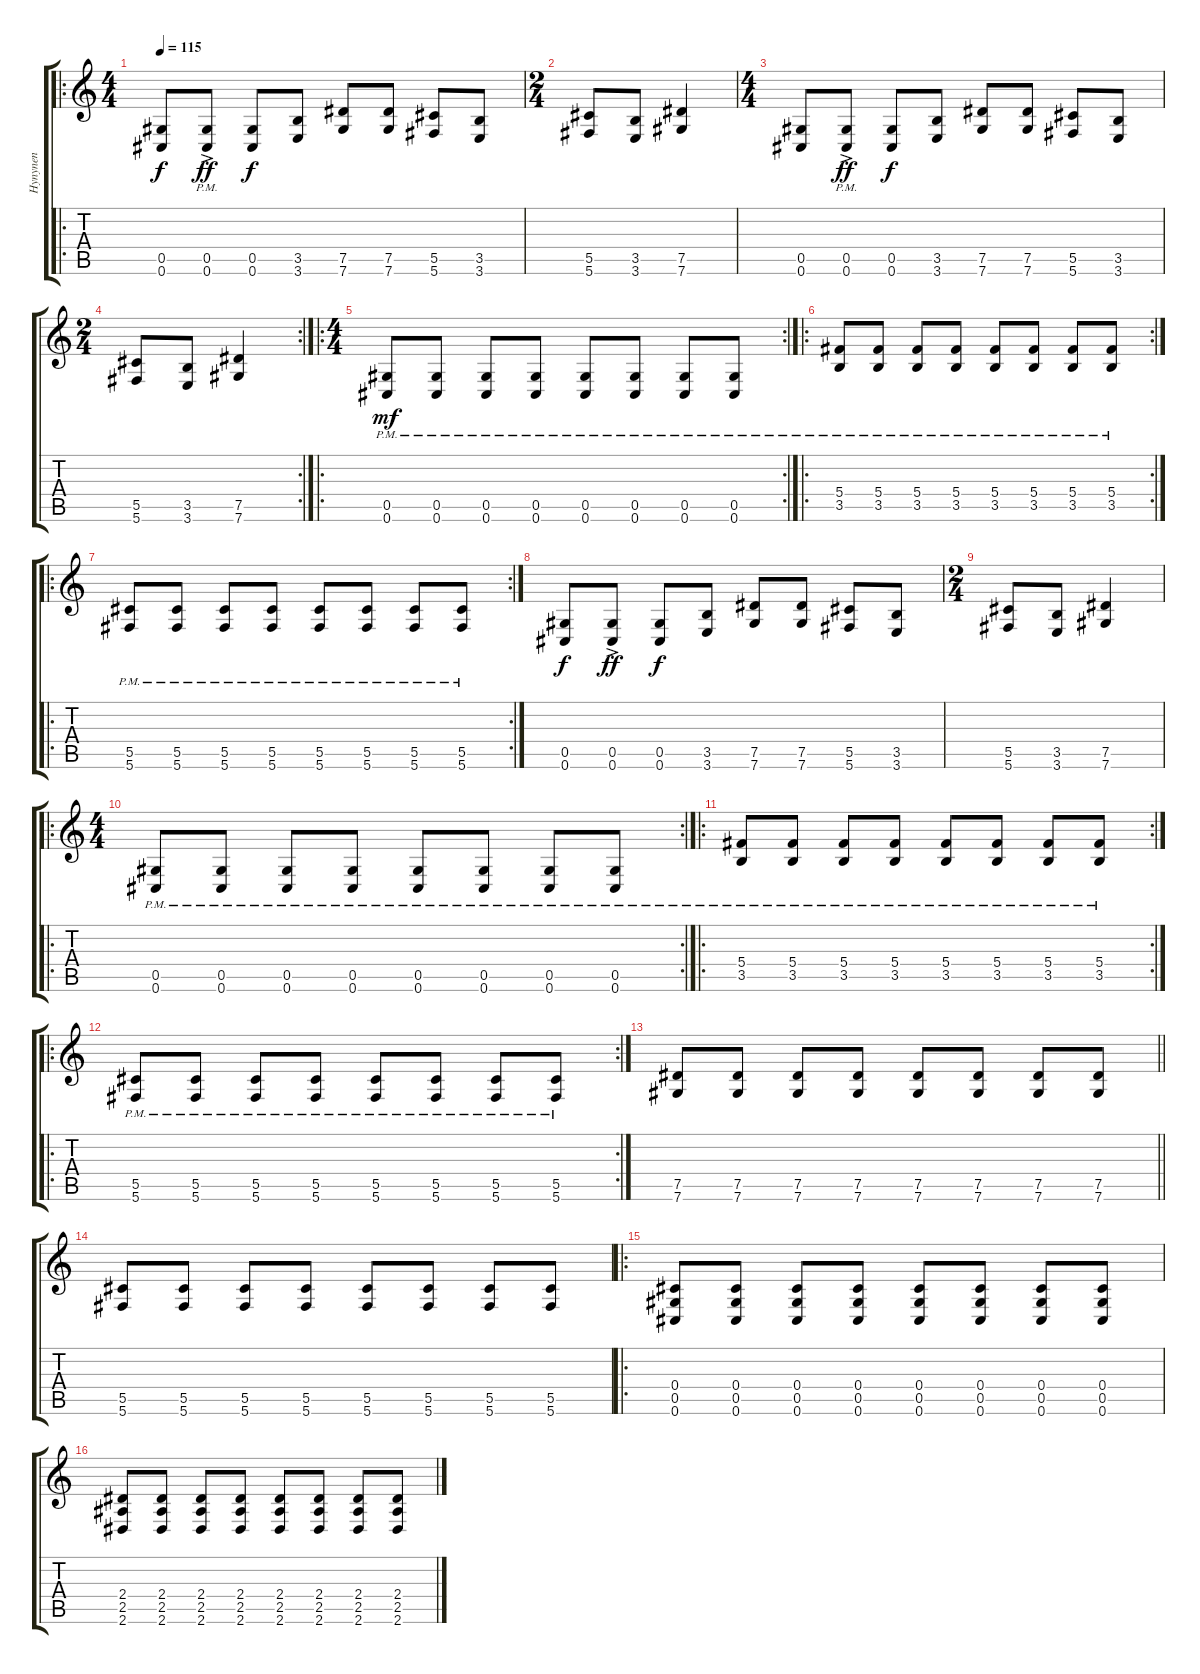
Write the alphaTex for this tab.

\track ("Hynynen" "Hynynen") {instrument distortionguitar}
\staff {score tabs}
\tuning (Eb4 Bb3 Gb3 Db3 Ab2 Db2) {hide}
\ro
\ts (4 4)
\tempo 115
\clef g2
\ks c
(0.5 0.6).8{dy f instrument distortionguitar} (0.5{ac pm} 0.6{ac pm}).8{dy ff} (0.5 0.6).8{dy f} (3.5 3.6).8 (7.5 7.6).8 (7.5 7.6).8 (5.5 5.6).8 (3.5 3.6).8 |
\ts (2 4)
(5.5 5.6).8 (3.5 3.6).8 (7.5 7.6).4 |
\ts (4 4)
(0.5 0.6).8 (0.5{ac pm} 0.6{ac pm}).8{dy ff} (0.5 0.6).8{dy f} (3.5 3.6).8 (7.5 7.6).8 (7.5 7.6).8 (5.5 5.6).8 (3.5 3.6).8 |
\rc 2
\ts (2 4)
(5.5 5.6).8 (3.5 3.6).8 (7.5 7.6).4 |
\ro
\rc 2
\ts (4 4)
(0.5{pm} 0.6{pm}).8{dy mf} (0.5{pm} 0.6{pm}).8 (0.5{pm} 0.6{pm}).8 (0.5{pm} 0.6{pm}).8 (0.5{pm} 0.6{pm}).8 (0.5{pm} 0.6{pm}).8 (0.5{pm} 0.6{pm}).8 (0.5{pm} 0.6{pm}).8 |
\ro
\rc 2
(5.4{pm} 3.5{pm}).8 (5.4{pm} 3.5{pm}).8 (5.4{pm} 3.5{pm}).8 (5.4{pm} 3.5{pm}).8 (5.4{pm} 3.5{pm}).8 (5.4{pm} 3.5{pm}).8 (5.4{pm} 3.5{pm}).8 (5.4{pm} 3.5{pm}).8 |
\ro
\rc 2
(5.5{pm} 5.6{pm}).8 (5.5{pm} 5.6{pm}).8 (5.5{pm} 5.6{pm}).8 (5.5{pm} 5.6{pm}).8 (5.5{pm} 5.6{pm}).8 (5.5{pm} 5.6{pm}).8 (5.5{pm} 5.6{pm}).8 (5.5{pm} 5.6{pm}).8 |
(0.5 0.6).8{dy f} (0.5{ac} 0.6{ac}).8{dy ff} (0.5 0.6).8{dy f} (3.5 3.6).8 (7.5 7.6).8 (7.5 7.6).8 (5.5 5.6).8 (3.5 3.6).8 |
\ts (2 4)
(5.5 5.6).8 (3.5 3.6).8 (7.5 7.6).4 |
\ro
\rc 2
\ts (4 4)
(0.5{pm} 0.6{pm}).8 (0.5{pm} 0.6{pm}).8 (0.5{pm} 0.6{pm}).8 (0.5{pm} 0.6{pm}).8 (0.5{pm} 0.6{pm}).8 (0.5{pm} 0.6{pm}).8 (0.5{pm} 0.6{pm}).8 (0.5{pm} 0.6{pm}).8 |
\ro
\rc 2
(5.4{pm} 3.5{pm}).8 (5.4{pm} 3.5{pm}).8 (5.4{pm} 3.5{pm}).8 (5.4{pm} 3.5{pm}).8 (5.4{pm} 3.5{pm}).8 (5.4{pm} 3.5{pm}).8 (5.4{pm} 3.5{pm}).8 (5.4{pm} 3.5{pm}).8 |
\ro
\rc 2
(5.5{pm} 5.6{pm}).8 (5.5{pm} 5.6{pm}).8 (5.5{pm} 5.6{pm}).8 (5.5{pm} 5.6{pm}).8 (5.5{pm} 5.6{pm}).8 (5.5{pm} 5.6{pm}).8 (5.5{pm} 5.6{pm}).8 (5.5{pm} 5.6{pm}).8 |
\barLineRight lightlight
(7.5 7.6).8 (7.5 7.6).8 (7.5 7.6).8 (7.5 7.6).8 (7.5 7.6).8 (7.5 7.6).8 (7.5 7.6).8 (7.5 7.6).8 |
(5.5 5.6).8 (5.5 5.6).8 (5.5 5.6).8 (5.5 5.6).8 (5.5 5.6).8 (5.5 5.6).8 (5.5 5.6).8 (5.5 5.6).8 |
\ro
(0.4 0.5 0.6).8 (0.4 0.5 0.6).8 (0.4 0.5 0.6).8 (0.4 0.5 0.6).8 (0.4 0.5 0.6).8 (0.4 0.5 0.6).8 (0.4 0.5 0.6).8 (0.4 0.5 0.6).8 |
(2.4 2.5 2.6).8 (2.4 2.5 2.6).8 (2.4 2.5 2.6).8 (2.4 2.5 2.6).8 (2.4 2.5 2.6).8 (2.4 2.5 2.6).8 (2.4 2.5 2.6).8 (2.4 2.5 2.6).8
